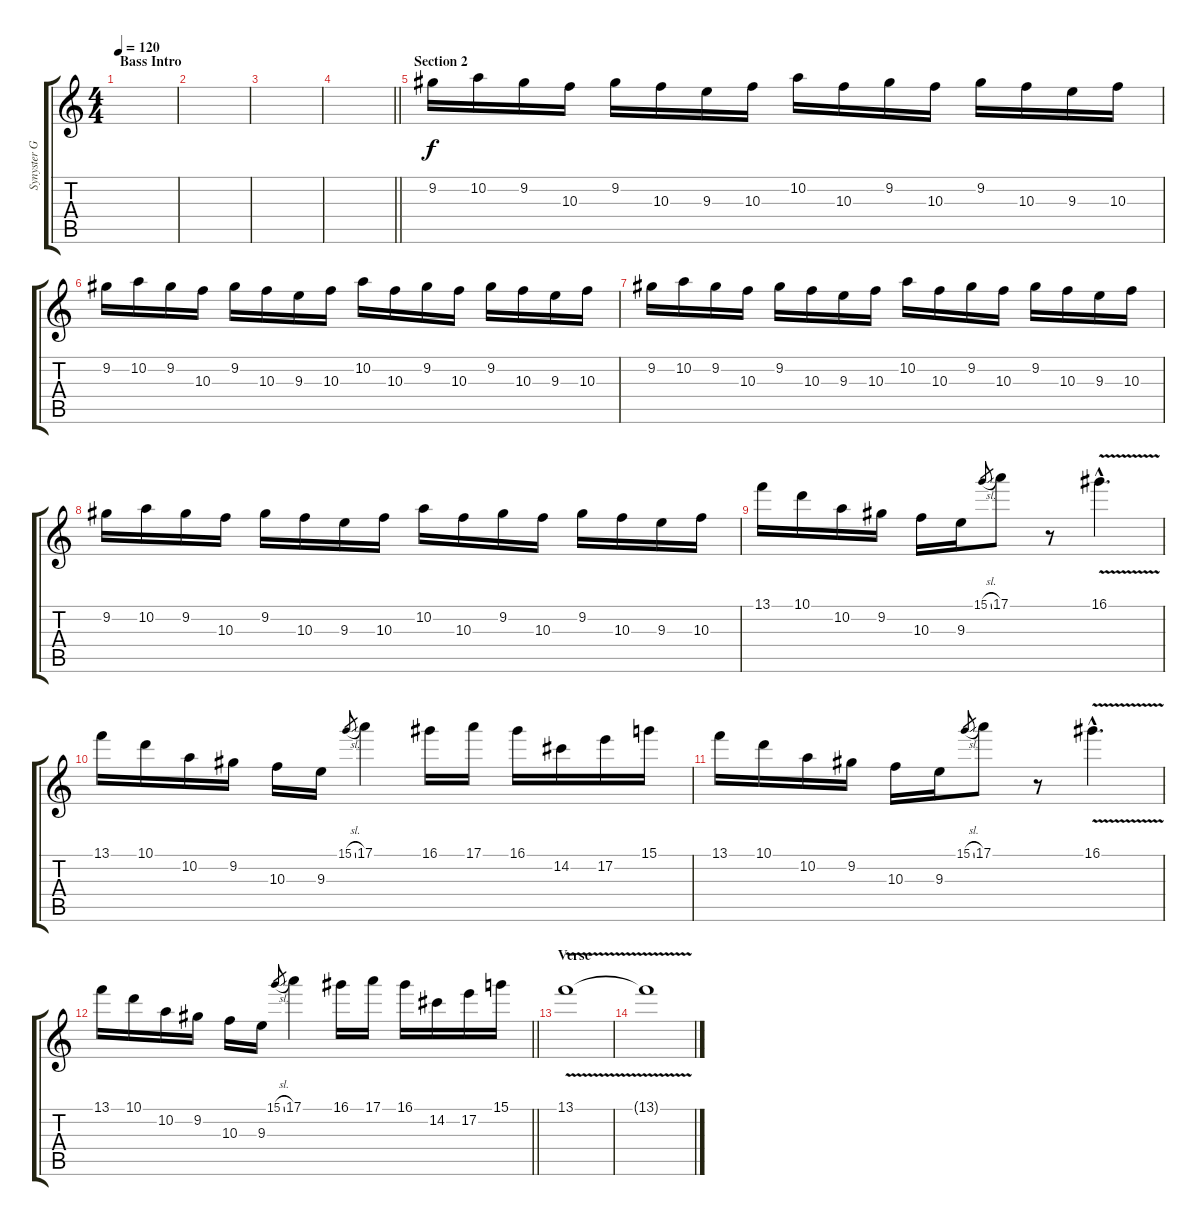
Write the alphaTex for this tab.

\track ("Synyster Gates (Lead)" "Synyster G") {instrument overdrivenguitar}
\staff {score tabs}
\tuning (E4 B3 G3 D3 A2 D2) {hide}
\ts (4 4)
\section ("" "Bass Intro")
\tempo 120
\clef g2
\ks c
|
|
|
\barLineRight lightlight
|
\section ("" "Section 2")
9.2.16 10.2.16 9.2.16 10.3.16 9.2.16 10.3.16 9.3.16 10.3.16 10.2.16 10.3.16 9.2.16 10.3.16 9.2.16 10.3.16 9.3.16 10.3.16 |
9.2.16 10.2.16 9.2.16 10.3.16 9.2.16 10.3.16 9.3.16 10.3.16 10.2.16 10.3.16 9.2.16 10.3.16 9.2.16 10.3.16 9.3.16 10.3.16 |
9.2.16 10.2.16 9.2.16 10.3.16 9.2.16 10.3.16 9.3.16 10.3.16 10.2.16 10.3.16 9.2.16 10.3.16 9.2.16 10.3.16 9.3.16 10.3.16 |
9.2.16 10.2.16 9.2.16 10.3.16 9.2.16 10.3.16 9.3.16 10.3.16 10.2.16 10.3.16 9.2.16 10.3.16 9.2.16 10.3.16 9.3.16 10.3.16 |
13.1.16 10.1.16 10.2.16 9.2.16 10.3.16 9.3.16 15.1{sl}.8{gr} 17.1.8 r.8 16.1{v hac}.4{d} |
13.1.16 10.1.16 10.2.16 9.2.16 10.3.16 9.3.16 15.1{sl}.8{gr} 17.1.4 16.1.16 17.1.16 16.1.16 14.2.16 17.2.16 15.1.16 |
13.1.16 10.1.16 10.2.16 9.2.16 10.3.16 9.3.16 15.1{sl}.8{gr} 17.1.8 r.8 16.1{v hac}.4{d} |
\barLineRight lightlight
13.1.16 10.1.16 10.2.16 9.2.16 10.3.16 9.3.16 15.1{sl}.8{gr} 17.1.4 16.1.16 17.1.16 16.1.16 14.2.16 17.2.16 15.1.16 |
\section ("" "Verse")
13.1{v}.1{volume 0} |
13.1{t}.1
